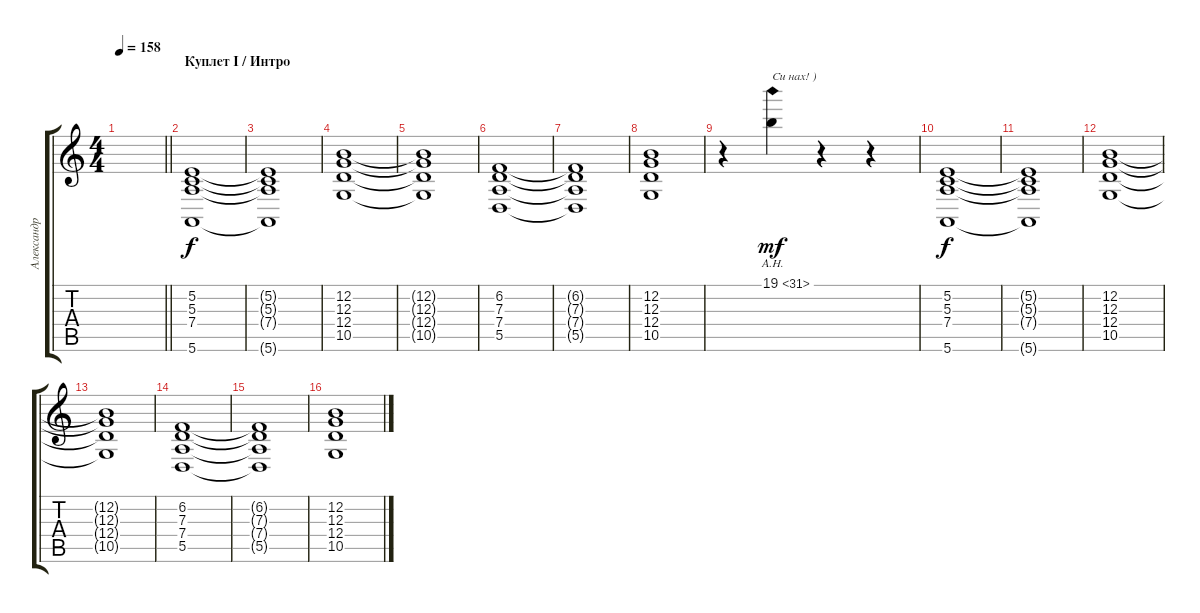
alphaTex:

\track ("Александр \"Wish\" Андрюхин" "Александр ") {instrument stringensemble2}
\staff {score tabs}
\tuning (E4 B3 G3 D3 A2 E2) {hide}
\ts (4 4)
\tempo 158
\clef g2
\barLineRight lightlight
\ks c
|
\section ("" "Куплет I / Интро")
(5.2 5.3 7.4 5.6).1 |
(5.2{t} 5.3{t} 7.4{t} 5.6{t}).1 |
(12.2 12.3 12.4 10.5).1 |
(12.2{t} 12.3{t} 12.4{t} 10.5{t}).1 |
(6.2 7.3 7.4 5.5).1 |
(6.2{t} 7.3{t} 7.4{t} 5.5{t}).1 |
(12.2 12.3 12.4 10.5).1 |
r.4 19.1{ah 12}.4{txt "Си нах! )" dy mf} r.4 r.4 |
(5.2 5.3 7.4 5.6).1{dy f} |
(5.2{t} 5.3{t} 7.4{t} 5.6{t}).1 |
(12.2 12.3 12.4 10.5).1 |
(12.2{t} 12.3{t} 12.4{t} 10.5{t}).1 |
(6.2 7.3 7.4 5.5).1 |
(6.2{t} 7.3{t} 7.4{t} 5.5{t}).1 |
(12.2 12.3 12.4 10.5).1
